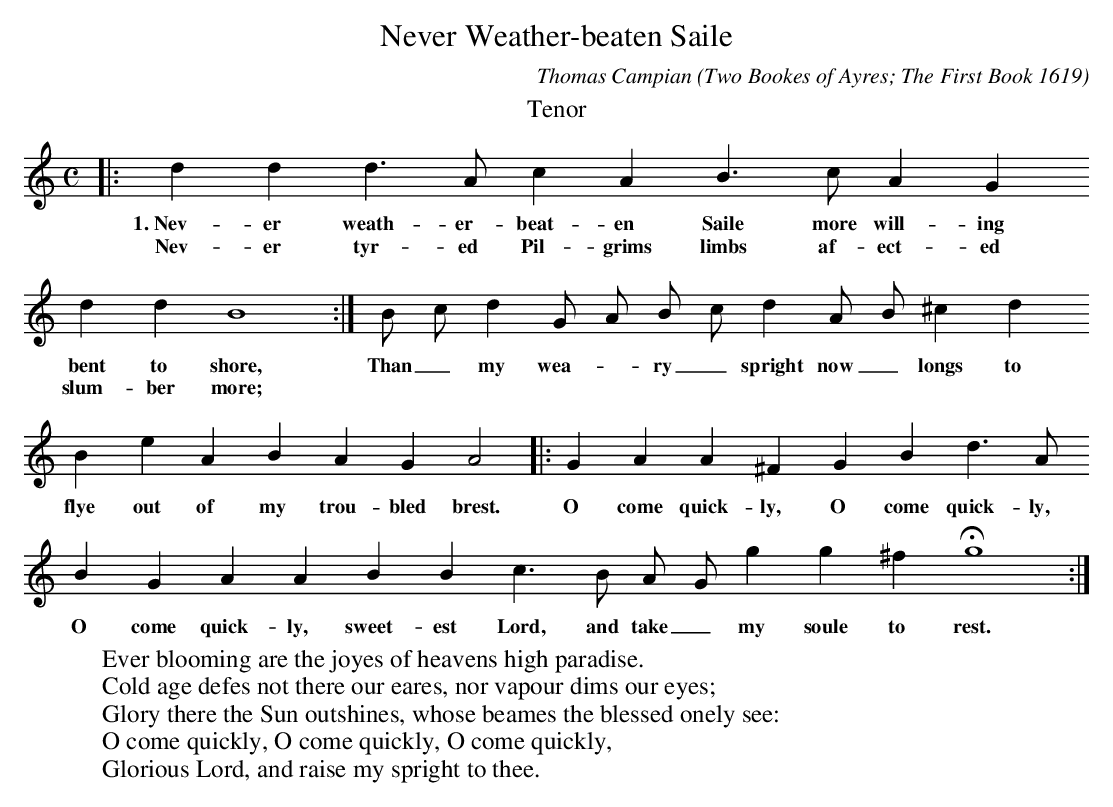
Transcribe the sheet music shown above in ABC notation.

X:1
T:Never Weather-beaten Saile
O: Two Bookes of Ayres; The First Book 1619
C: Thomas Campian
M:C
K:C
T: Tenor
L:1/4
K:C
|: d d d > A c A B > c A G
w:1.~Nev- er weath- er- beat- en Saile more will- ing
w: Nev- er tyr- ed Pil- grims limbs af- ect- ed
d d B4 :|       B/2 c/2 d   G/2 A/2 B/2 c/2 d       A/2 B/2 ^c d
w: bent to shore, Than _  my  wea- _  ry _  spright now _ longs to
w: slum- ber more;
  B    e    A B A G A2             |: G A    A     ^F    G B d > A
w:flye out  of my trou-  bled brest. O come quick- ly,  O come quick- ly,
B G A A B B c > B   A/2 G/2 g g ^f Hg4:|
w:O come quick- ly, sweet- est  Lord, and take _ my soule to rest.
W: Ever blooming are the joyes of heavens high paradise.
W: Cold age defes not there our eares, nor vapour dims our eyes;
W: Glory there the Sun outshines, whose beames the blessed onely see:
W: O come quickly, O come quickly, O come quickly,
W: Glorious Lord, and raise my spright to thee.
